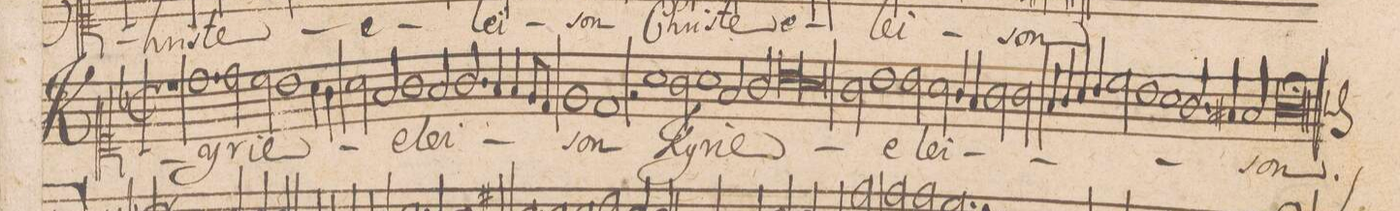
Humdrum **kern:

**kern	**text
*I"CANTVS.	*
*clefC1	*
*k[b-]	*
*met(c|)	*
*M2/1	*
1rb	.
1.dd\	Ky-
=25-	=25-
2dd\	-ri-
2cc\	-e
1b-\	.
=26-	=26-
4a\	.
4g\	.
2a\	.
2fny/	.
=27-	=27-
1g\	e-
2f/	-lei-
2.g/	.
=28-	=28-
4f/	.
4f/	.
8e/L	.
8d/J	.
1e/	.
=29-	=29-
1d/	-son
2re	.
1a\	Ky-
=30-	=30-
2g\	-ri-
1a\	-e
=31-	=31-
2f/	.
2g/	.
*lig	*
1b-\	.
=32-	=32-
1a\	.
*Xlig	*
2g\	.
1b-\	e-
=33-	=33-
2b-\	-lei-
2a\	.
4g/	.
4f/	.
=34-	=34-
2g\	.
2g\	.
4f/	.
4g/	.
4a/	.
4b-/	.
=35-	=35-
2cc\	.
1b-\	.
1a\	.
=36-	=36-
2.g/	.
4f#X/	.
2f#/	.
=37-	=37-
0g\;	-son.
==	==
*-	*-
